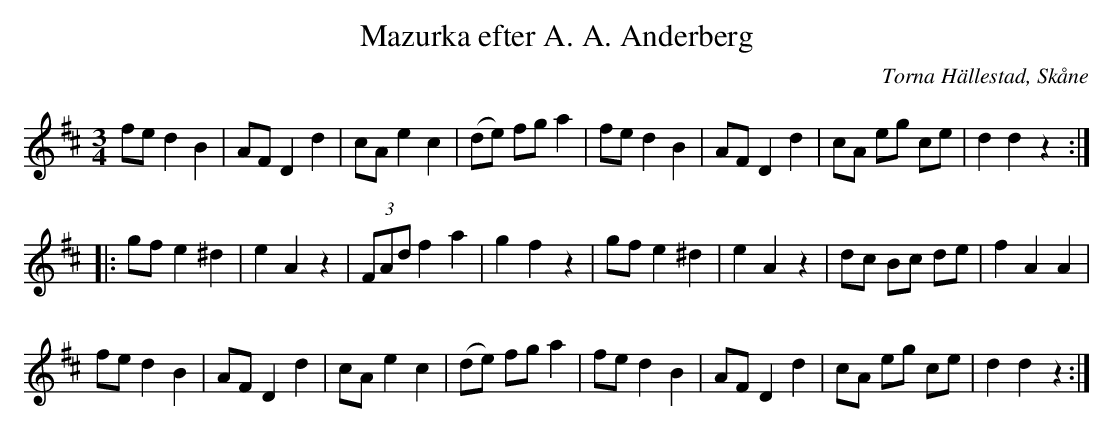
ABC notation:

X:1
T:Mazurka efter A. A. Anderberg
O:Torna Hällestad, Skåne
M:3/4
L:1/8
K:D
fed2B2 | AFD2d2 | cAe2c2 | (de) fga2 | fed2B2 | AFD2d2 | cA eg ce | d2d2z2 :|:
gfe2^d2 | e2A2z2 | (3FAdf2a2 | g2f2z2 | gfe2^d2 | e2A2z2 | dc Bc de | f2A2A2 |
fed2B2 | AFD2d2 | cAe2c2 | (de) fga2 | fed2B2 | AFD2d2 | cA eg ce | d2d2z2 :|
